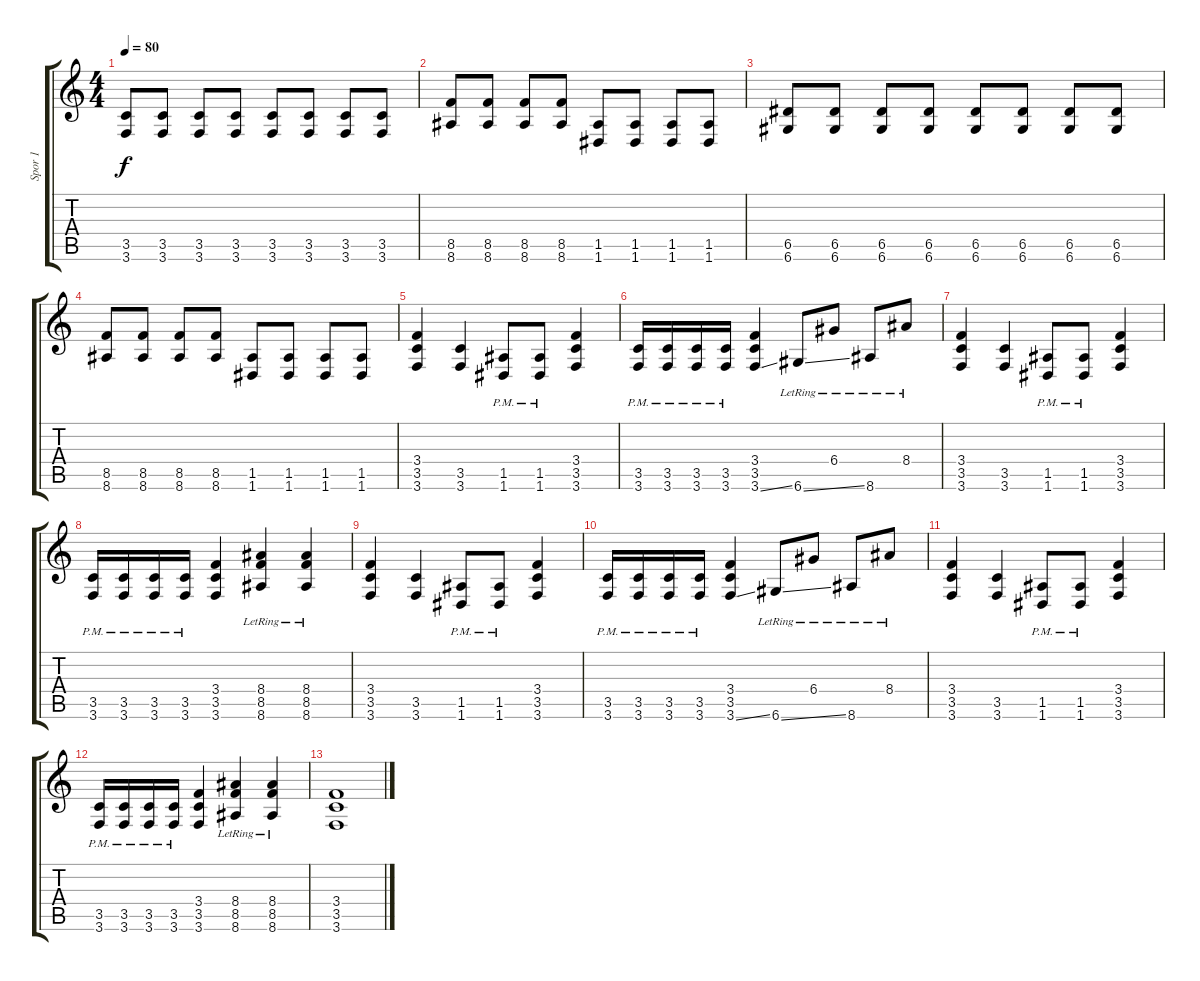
\track ("Spor 1" "Spor 1") {instrument distortionguitar}
\staff {score tabs}
\tuning (E4 B3 G3 D3 A2 D2) {hide}
\ts (4 4)
\tempo 80
\clef g2
\ks c
(3.5 3.6).8{dy f} (3.5 3.6).8 (3.5 3.6).8 (3.5 3.6).8 (3.5 3.6).8 (3.5 3.6).8 (3.5 3.6).8 (3.5 3.6).8 |
(8.5 8.6).8 (8.5 8.6).8 (8.5 8.6).8 (8.5 8.6).8 (1.5 1.6).8 (1.5 1.6).8 (1.5 1.6).8 (1.5 1.6).8 |
(6.5 6.6).8 (6.5 6.6).8 (6.5 6.6).8 (6.5 6.6).8 (6.5 6.6).8 (6.5 6.6).8 (6.5 6.6).8 (6.5 6.6).8 |
(8.5 8.6).8 (8.5 8.6).8 (8.5 8.6).8 (8.5 8.6).8 (1.5 1.6).8 (1.5 1.6).8 (1.5 1.6).8 (1.5 1.6).8 |
(3.4 3.5 3.6).4 (3.5 3.6).4 (1.5{pm} 1.6{pm}).8 (1.5{pm} 1.6{pm}).8 (3.4 3.5 3.6).4 |
(3.5{pm} 3.6{pm}).16 (3.5{pm} 3.6{pm}).16 (3.5{pm} 3.6{pm}).16 (3.5{pm} 3.6{pm}).16 (3.4 3.5 3.6{ss}).4 6.6{ss lr}.8 6.4{lr}.8 8.6{lr}.8 8.4{lr}.8 |
(3.4 3.5 3.6).4 (3.5 3.6).4 (1.5{pm} 1.6{pm}).8 (1.5{pm} 1.6{pm}).8 (3.4 3.5 3.6).4 |
(3.5{pm} 3.6{pm}).16 (3.5{pm} 3.6{pm}).16 (3.5{pm} 3.6{pm}).16 (3.5{pm} 3.6{pm}).16 (3.4 3.5 3.6).4 (8.4 8.5 8.6{lr}).4 (8.4{lr} 8.5 8.6).4 |
(3.4 3.5 3.6).4 (3.5 3.6).4 (1.5{pm} 1.6{pm}).8 (1.5{pm} 1.6{pm}).8 (3.4 3.5 3.6).4 |
(3.5{pm} 3.6{pm}).16 (3.5{pm} 3.6{pm}).16 (3.5{pm} 3.6{pm}).16 (3.5{pm} 3.6{pm}).16 (3.4 3.5 3.6{ss}).4 6.6{ss lr}.8 6.4{lr}.8 8.6{lr}.8 8.4{lr}.8 |
(3.4 3.5 3.6).4 (3.5 3.6).4 (1.5{pm} 1.6{pm}).8 (1.5{pm} 1.6{pm}).8 (3.4 3.5 3.6).4 |
(3.5{pm} 3.6{pm}).16 (3.5{pm} 3.6{pm}).16 (3.5{pm} 3.6{pm}).16 (3.5{pm} 3.6{pm}).16 (3.4 3.5 3.6).4 (8.4 8.5 8.6{lr}).4 (8.4{lr} 8.5 8.6).4 |
(3.4 3.5 3.6).1
